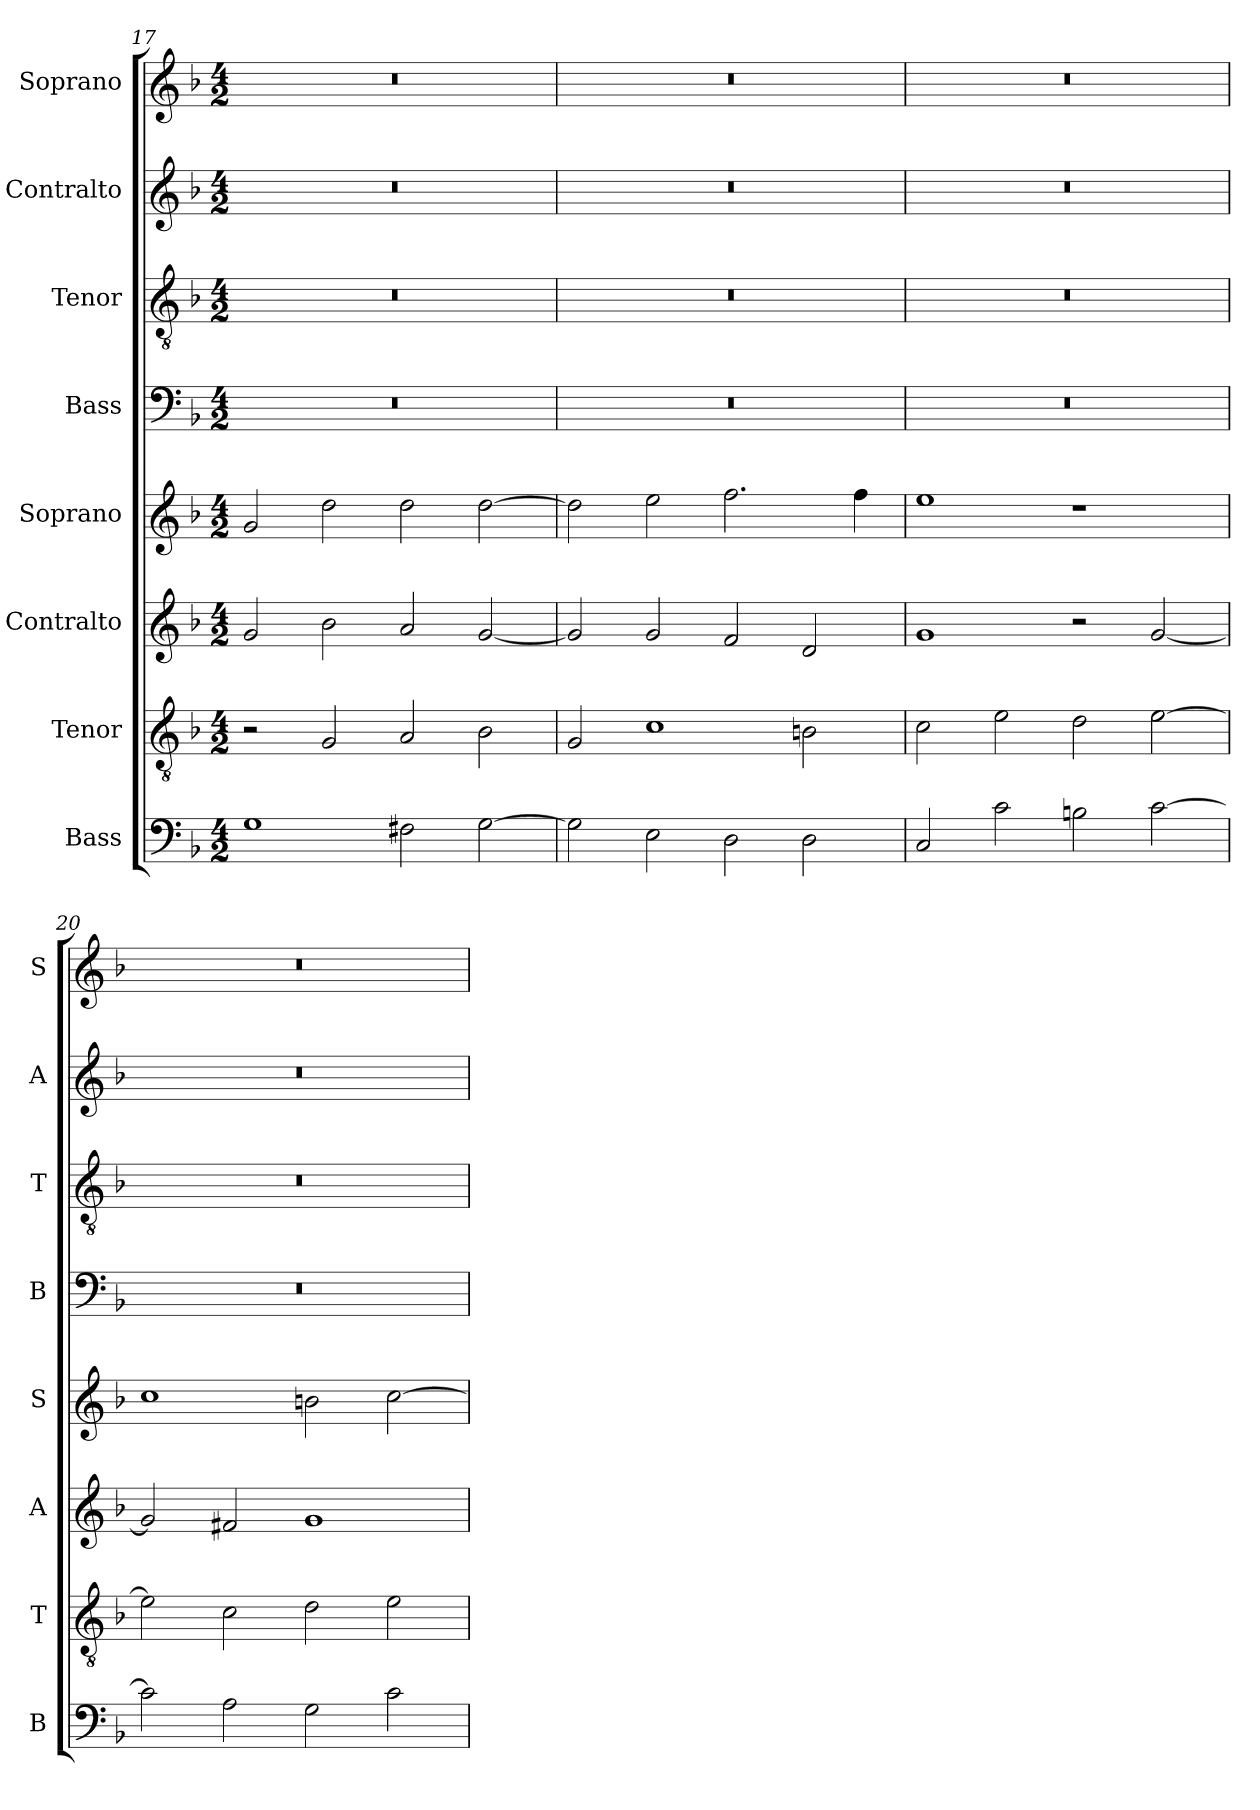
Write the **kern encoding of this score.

**kern	**kern	**kern	**kern	**kern	**kern	**kern	**kern
*part8	*part7	*part6	*part5	*part4	*part3	*part2	*part1
*staff8	*staff7	*staff6	*staff5	*staff4	*staff3	*staff2	*staff1
*I"Bass	*I"Tenor	*I"Contralto	*I"Soprano	*I"Bass	*I"Tenor	*I"Contralto	*I"Soprano
*I'B	*I'T	*I'A	*I'S	*I'B	*I'T	*I'A	*I'S
*clefF4	*clefGv2	*clefG2	*clefG2	*clefF4	*clefGv2	*clefG2	*clefG2
*k[b-]	*k[b-]	*k[b-]	*k[b-]	*k[b-]	*k[b-]	*k[b-]	*k[b-]
*G:dor	*G:dor	*G:dor	*G:dor	*G:dor	*G:dor	*G:dor	*G:dor
*M4/2	*M4/2	*M4/2	*M4/2	*M4/2	*M4/2	*M4/2	*M4/2
=17	=17	=17	=17	=17	=17	=17	=17
1G	2r	2g	2g	0r	0r	0r	0r
.	2G	2b-	2dd	.	.	.	.
2F#X	2A	2a	2dd	.	.	.	.
[2G	2B-	[2g	[2dd	.	.	.	.
=18	=18	=18	=18	=18	=18	=18	=18
2G]	2G	2g]	2dd]	0r	0r	0r	0r
2E	1c	2g	2ee	.	.	.	.
2D	.	2f	2.ff	.	.	.	.
2D	2Bn	2d	.	.	.	.	.
.	.	.	4ff	.	.	.	.
=19	=19	=19	=19	=19	=19	=19	=19
2C	2c	1g	1ee	0r	0r	0r	0r
2c	2e	.	.	.	.	.	.
2Bn	2d	2r	1r	.	.	.	.
[2c	[2e	[2g	.	.	.	.	.
=20	=20	=20	=20	=20	=20	=20	=20
2c]	2e]	2g]	1cc	0r	0r	0r	0r
2A	2c	2f#X	.	.	.	.	.
2G	2d	1g	2bn	.	.	.	.
2c	2e	.	[2cc	.	.	.	.
=	=	=	=	=	=	=	=
*-	*-	*-	*-	*-	*-	*-	*-
